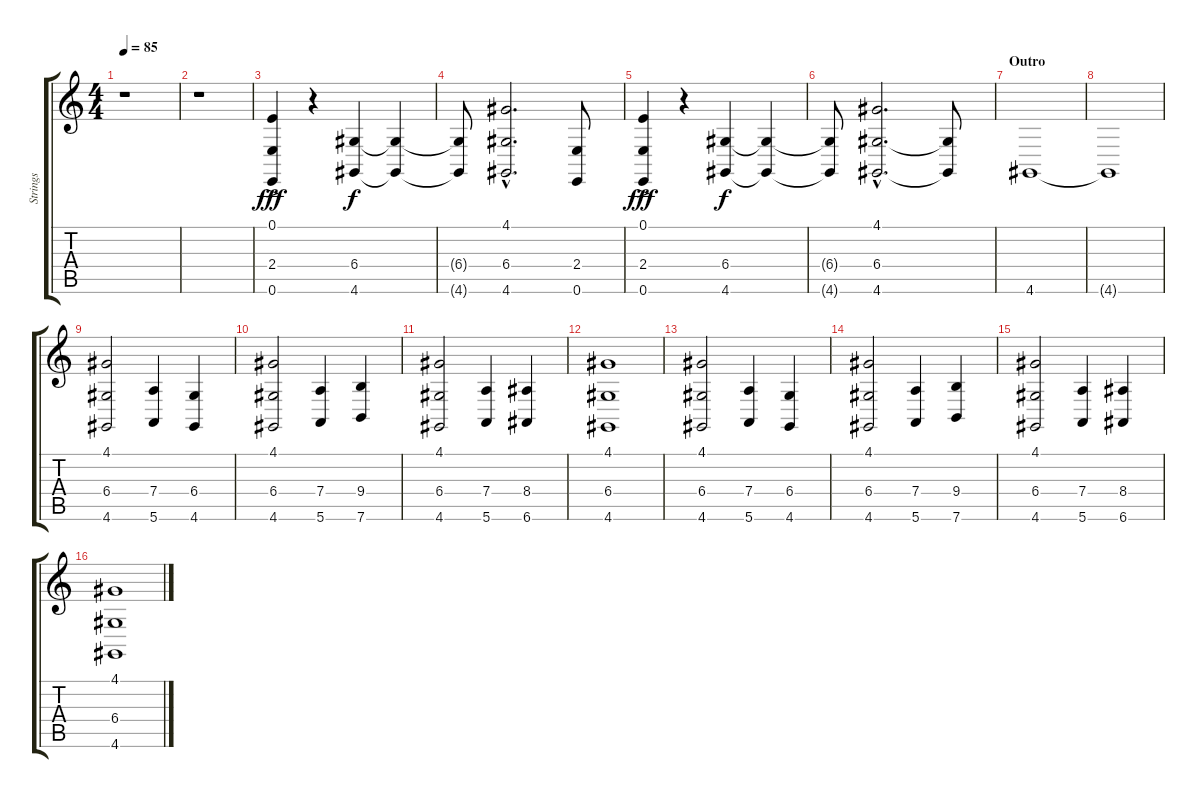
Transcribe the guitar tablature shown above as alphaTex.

\track ("Strings" "Strings") {instrument stringensemble1}
\staff {score tabs}
\tuning (E4 B3 G3 D3 A2 E2) {hide}
\ts (4 4)
\tempo 85
\clef g2
\ks c
r.1{dy f} |
r.1 |
(0.1{ac} 2.4 0.6).4{dy fff} r.4 (6.4 4.6).4{dy f} (6.4{t} 4.6{t}).4 |
(6.4{t} 4.6{t}).8 (4.1{hac} 6.4{hac} 4.6{hac}).2{d} (2.4 0.6).8 |
(0.1{ac} 2.4 0.6).4{dy fff} r.4 (6.4 4.6).4{dy f} (6.4{t} 4.6{t}).4 |
(6.4{t} 4.6{t}).8 (4.1{hac} 6.4{hac} 4.6{hac}).2{d} (6.4{t} 4.6{t}).8 |
\section ("" "Outro")
4.6.1 |
4.6{t}.1 |
(4.1 6.4 4.6).2 (7.4 5.6).4 (6.4 4.6).4 |
(4.1 6.4 4.6).2 (7.4 5.6).4 (9.4 7.6).4 |
(4.1 6.4 4.6).2 (7.4 5.6).4 (8.4 6.6).4 |
(4.1 6.4 4.6).1 |
(4.1 6.4 4.6).2 (7.4 5.6).4 (6.4 4.6).4 |
(4.1 6.4 4.6).2 (7.4 5.6).4 (9.4 7.6).4 |
(4.1 6.4 4.6).2 (7.4 5.6).4 (8.4 6.6).4 |
(4.1 6.4 4.6).1
